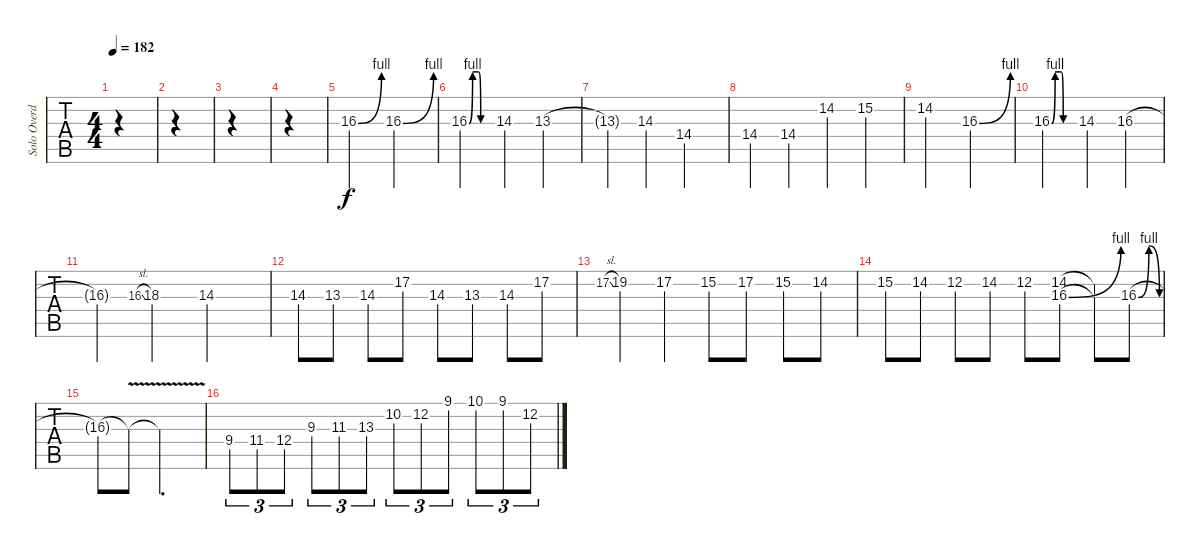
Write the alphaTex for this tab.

\track ("Solo Overdub Two" "Solo Overd") {instrument distortionguitar}
\staff {tabs}
\tuning (E4 B3 G3 D3 A2 E2) {hide}
\ts (4 4)
\tempo 182
\clef g2
\ks c
|
|
|
|
16.3{be (bend 0 0 60 4)}.2 16.3{be (bend 0 0 60 4)}.2 |
16.3{be (custom 0 0 9 4 25 4 30 0 60 0)}.2 14.3.4 13.3.4 |
13.3{t}.4 14.3.4 14.4.2 |
14.4.4 14.4.4 14.2.4 15.2.4 |
14.2.2 16.3{be (bend 0 0 60 4)}.2 |
16.3{be (custom 0 0 9 4 25 4 30 0 60 0)}.2 14.3.4 16.3.4 |
16.3{t}.4 16.3{sl}.8{gr onbeat} 18.3.4 14.3.2 |
14.3.8 13.3.8 14.3.8 17.2.8 14.3.8 13.3.8 14.3.8 17.2.8 |
17.2{sl}.8{gr onbeat} 19.2.4 17.2.4 15.2.8 17.2.8 15.2.8 14.2.8 |
15.2.8 14.2.8 12.2.8 14.2.8 12.2.8 (14.2 16.3{be (bend 0 0 60 4)}).8 (14.2{t} 16.3{t}).8 16.3{be (bendrelease 0 0 18 4 50 4 60 0)}.8 |
16.3{t}.8 16.3{v t}.8 16.3{t}.2{d} |
9.4.8{tu (3 2)} 11.4.8{tu (3 2)} 12.4.8{tu (3 2)} 9.3.8{tu (3 2)} 11.3.8{tu (3 2)} 13.3.8{tu (3 2)} 10.2.8{tu (3 2)} 12.2.8{tu (3 2)} 9.1.8{tu (3 2)} 10.1.8{tu (3 2)} 9.1.8{tu (3 2)} 12.2.8{tu (3 2)}
